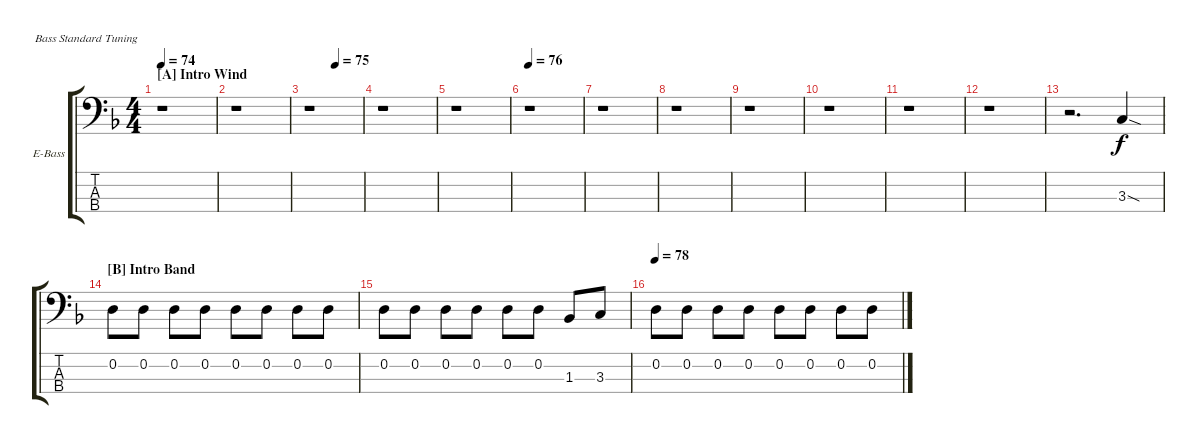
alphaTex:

\bracketExtendMode groupsimilarinstruments
\firstSystemTrackNameOrientation horizontal
\otherSystemsTrackNameOrientation horizontal
\track ("Jimmy Bain" "E-Bass") {instrument electricbasspick}
\staff {score tabs}
\tuning (G2 D2 A1 E1)
\ts (4 4)
\section ("A" "Intro Wind")
\tempo 74
\clef f4
\ks dminor
r.1{dy f instrument electricbasspick} |
r.1 |
\tempo (75 0.5)
r.1 |
\beaming (8 2 2 2 2)
r.1 |
r.1 |
\tempo 76
r.1 |
r.1 |
r.1 |
r.1 |
r.1 |
r.1 |
r.1 |
r.2{d} 3.3{sod}.4 |
\section ("B" "Intro Band")
0.2.8 0.2.8 0.2.8 0.2.8 0.2.8 0.2.8 0.2.8 0.2.8 |
0.2.8 0.2.8 0.2.8 0.2.8 0.2.8 0.2.8 1.3.8 3.3.8 |
\tempo 78
0.2.8 0.2.8 0.2.8 0.2.8 0.2.8 0.2.8 0.2.8 0.2.8
